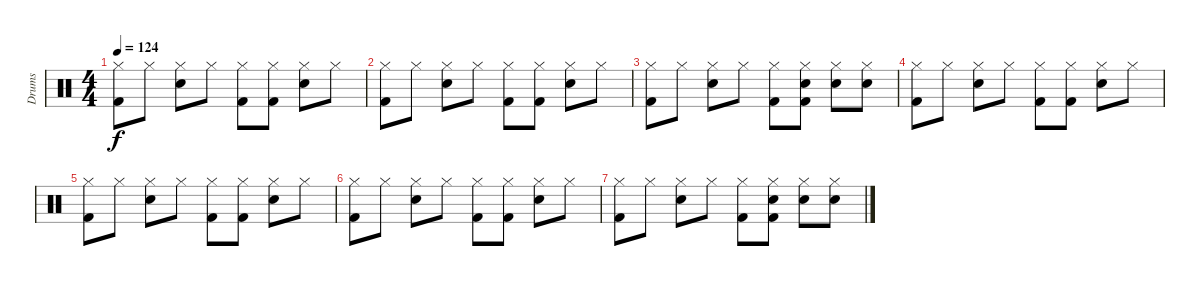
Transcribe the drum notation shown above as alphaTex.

\track ("Drums" "Drums") {instrument percussion}
\staff {score}
\articulation defaults
\ts (4 4)
\tempo 124
\clef neutral
\ks c
("Hi-Hat (closed)" "Kick (hit) 2").8{dy f} "Hi-Hat (closed)".8 ("Hi-Hat (closed)" "Electric Snare (hit)").8 "Hi-Hat (closed)".8 ("Hi-Hat (closed)" "Kick (hit) 2").8 ("Hi-Hat (closed)" "Kick (hit) 2").8 ("Hi-Hat (closed)" "Electric Snare (hit)").8 "Hi-Hat (closed)".8 |
("Hi-Hat (closed)" "Kick (hit) 2").8 "Hi-Hat (closed)".8 ("Hi-Hat (closed)" "Electric Snare (hit)").8 "Hi-Hat (closed)".8 ("Hi-Hat (closed)" "Kick (hit) 2").8 ("Hi-Hat (closed)" "Kick (hit) 2").8 ("Hi-Hat (closed)" "Electric Snare (hit)").8 "Hi-Hat (closed)".8 |
("Hi-Hat (closed)" "Kick (hit) 2").8 "Hi-Hat (closed)".8 ("Hi-Hat (closed)" "Electric Snare (hit)").8 "Hi-Hat (closed)".8 ("Hi-Hat (closed)" "Kick (hit) 2").8 ("Hi-Hat (closed)" "Electric Snare (hit)" "Kick (hit) 2").8 ("Hi-Hat (closed)" "Electric Snare (hit)").8 ("Hi-Hat (closed)" "Electric Snare (hit)").8 |
("Hi-Hat (closed)" "Kick (hit) 2").8 "Hi-Hat (closed)".8 ("Hi-Hat (closed)" "Electric Snare (hit)").8 "Hi-Hat (closed)".8 ("Hi-Hat (closed)" "Kick (hit) 2").8 ("Hi-Hat (closed)" "Kick (hit) 2").8 ("Hi-Hat (closed)" "Electric Snare (hit)").8 "Hi-Hat (closed)".8 |
("Hi-Hat (closed)" "Kick (hit) 2").8 "Hi-Hat (closed)".8 ("Hi-Hat (closed)" "Electric Snare (hit)").8 "Hi-Hat (closed)".8 ("Hi-Hat (closed)" "Kick (hit) 2").8 ("Hi-Hat (closed)" "Kick (hit) 2").8 ("Hi-Hat (closed)" "Electric Snare (hit)").8 "Hi-Hat (closed)".8 |
("Hi-Hat (closed)" "Kick (hit) 2").8 "Hi-Hat (closed)".8 ("Hi-Hat (closed)" "Electric Snare (hit)").8 "Hi-Hat (closed)".8 ("Hi-Hat (closed)" "Kick (hit) 2").8 ("Hi-Hat (closed)" "Kick (hit) 2").8 ("Hi-Hat (closed)" "Electric Snare (hit)").8 "Hi-Hat (closed)".8 |
("Hi-Hat (closed)" "Kick (hit) 2").8 "Hi-Hat (closed)".8 ("Hi-Hat (closed)" "Electric Snare (hit)").8 "Hi-Hat (closed)".8 ("Hi-Hat (closed)" "Kick (hit) 2").8 ("Hi-Hat (closed)" "Electric Snare (hit)" "Kick (hit) 2").8 ("Hi-Hat (closed)" "Electric Snare (hit)").8 ("Hi-Hat (closed)" "Electric Snare (hit)").8
